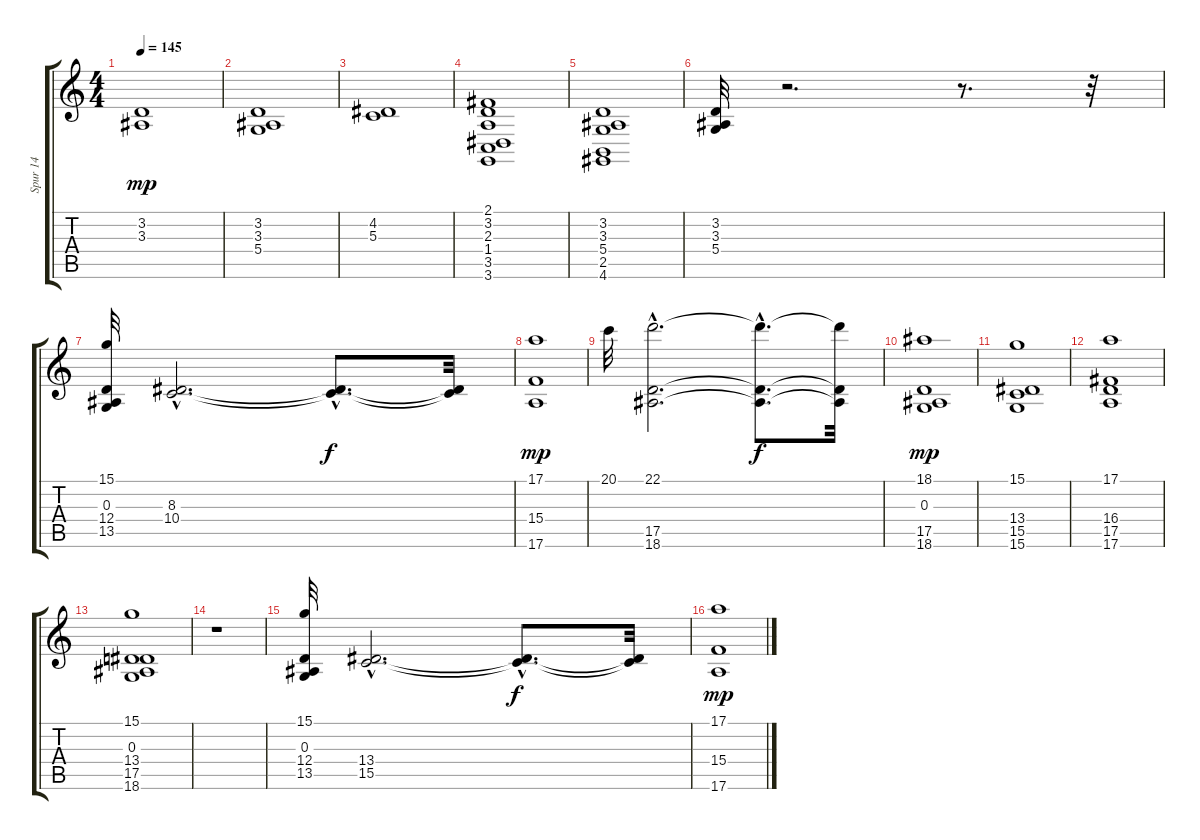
\track ("Spur 14" "Spur 14") {instrument pad4choir}
\staff {score tabs}
\tuning (E4 B3 G3 D3 A2 E2) {hide}
\ts (4 4)
\tempo 145
\clef g2
\ks c
(3.2 3.3).1{dy mp} |
(3.2 3.3 5.4).1 |
(4.2 5.3).1 |
(2.1 3.2 2.3 1.4 3.5 3.6).1 |
(3.2 3.3 5.4 2.5 4.6).1 |
(3.2 3.3 5.4).32 r.2{d} r.8{d} r.32 |
(15.1 0.3 12.4 13.5).32 (8.3{hac} 10.4{hac}).2{d} (8.3{hac t} 10.4{hac t}).8{d dy f} (8.3{t} 10.4{t}).32 |
(17.1 15.4 17.6).1{dy mp} |
20.1.32 (22.1{hac} 17.5{hac} 18.6{hac}).2{d} (22.1{hac t} 17.5{hac t} 18.6{hac t}).8{d dy f} (22.1{t} 17.5{t} 18.6{t}).32 |
(18.1 0.3 17.5 18.6).1{dy mp} |
(15.1 13.4 15.5 15.6).1 |
(17.1 16.4 17.5 17.6).1 |
(15.1 0.3 13.4 17.5 18.6).1 |
r.1 |
(15.1 0.3 12.4 13.5).32 (13.4{hac} 15.5{hac}).2{d} (13.4{hac t} 15.5{hac t}).8{d dy f} (13.4{t} 15.5{t}).32 |
(17.1 15.4 17.6).1{dy mp}
